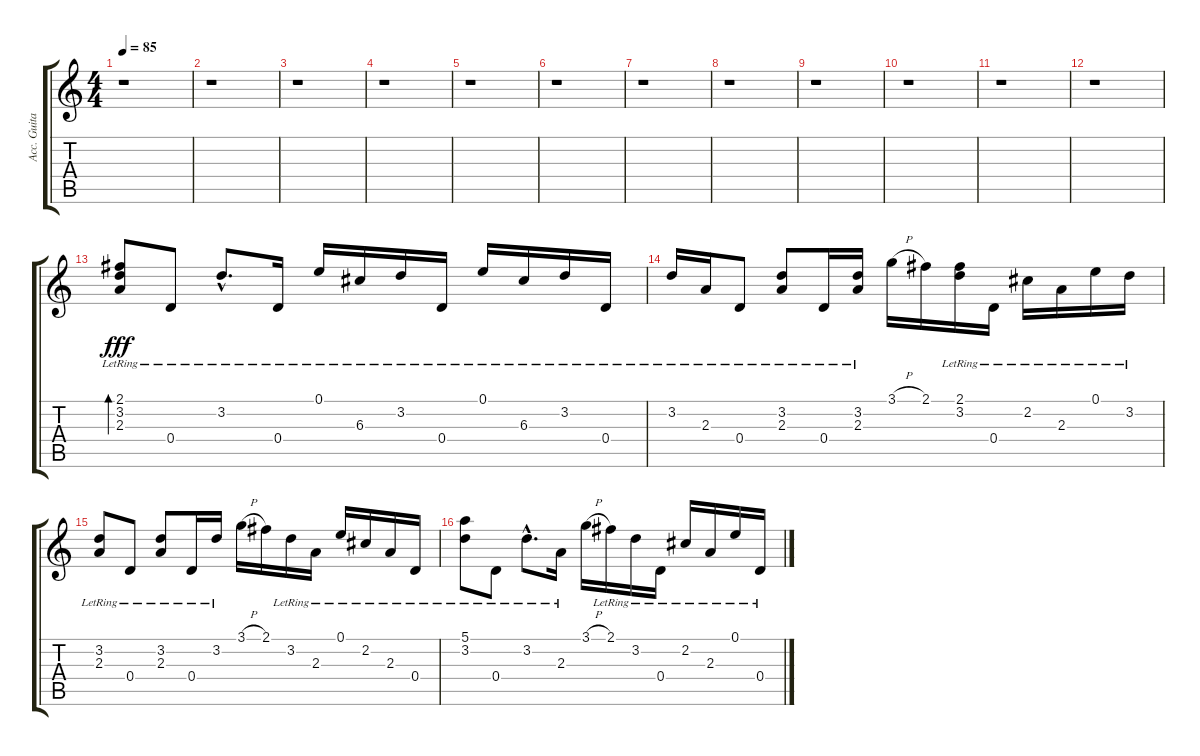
\track ("Acc. Guitar" "Acc. Guita") {instrument acousticguitarsteel}
\staff {score tabs}
\tuning (E4 B3 G3 D3 A2 E2) {hide}
\ts (4 4)
\tempo 85
\clef g2
\ks c
r.1{dy fff} |
r.1 |
r.1 |
r.1 |
r.1 |
r.1 |
r.1 |
r.1 |
r.1 |
r.1 |
r.1 |
r.1 |
(2.1{lr} 3.2{lr} 2.3{lr}).8{bd 240} 0.4{lr}.8 3.2{hac lr}.8{d} 0.4{lr}.16 0.1{lr}.16 6.3{lr}.16 3.2{lr}.16 0.4{lr}.16 0.1{lr}.16 6.3{lr}.16 3.2{lr}.16 0.4{lr}.16 |
3.2{lr}.16 2.3{lr}.16 0.4{lr}.8 (3.2{lr} 2.3{lr}).8 0.4{lr}.16 (3.2{lr} 2.3{lr}).16 3.1{h}.16 2.1.16 (2.1{lr} 3.2{lr}).16 0.4{lr}.16 2.2{lr}.16 2.3{lr}.16 0.1{lr}.16 3.2{lr}.16 |
(3.2{lr} 2.3{lr}).8 0.4{lr}.8 (3.2{lr} 2.3{lr}).8 0.4{lr}.16 3.2{lr}.16 3.1{h}.16 2.1.16 3.2{lr}.16 2.3{lr}.16 0.1{lr}.16 2.2{lr}.16 2.3{lr}.16 0.4{lr}.16 |
(5.1{lr} 3.2{lr}).8 0.4{lr}.8 3.2{hac lr}.8{d} 2.3{lr}.16 3.1{h}.16 2.1{lr}.16 3.2{lr}.16 0.4{lr}.16 2.2{lr}.16 2.3{lr}.16 0.1{lr}.16 0.4{lr}.16
